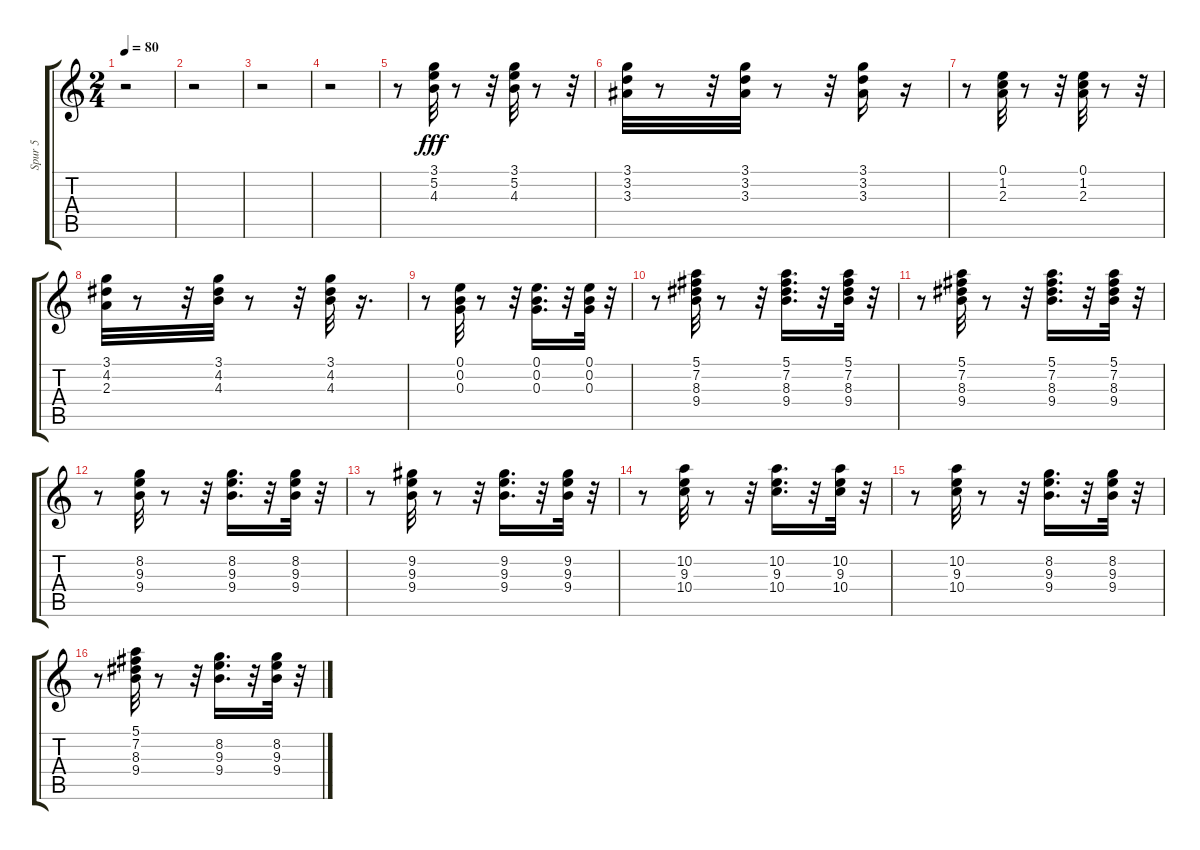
\track ("Spur 5" "Spur 5") {instrument acousticguitarnylon}
\staff {score tabs}
\tuning (E4 B3 G3 D3 A2 E2) {hide}
\ts (2 4)
\tempo 80
\clef g2
\ks c
r.2{dy fff instrument acousticguitarnylon} |
r.2 |
r.2 |
r.2 |
r.8 (3.1 5.2 4.3).32 r.8 r.32 (3.1 5.2 4.3).32 r.8 r.32 |
(3.1 3.2 3.3).32 r.8 r.32 (3.1 3.2 3.3).32 r.8 r.32 (3.1 3.2 3.3).16 r.16 |
r.8 (0.1 1.2 2.3).32 r.8 r.32 (0.1 1.2 2.3).32 r.8 r.32 |
(3.1 4.2 2.3).32 r.8 r.32 (3.1 4.2 4.3).32 r.8 r.32 (3.1 4.2 4.3).32 r.16{d} |
r.8 (0.1 0.2 0.3).32 r.8 r.32 (0.1 0.2 0.3).16{d} r.32 (0.1 0.2 0.3).32 r.32 |
r.8 (5.1 7.2 8.3 9.4).32 r.8 r.32 (5.1 7.2 8.3 9.4).16{d} r.32 (5.1 7.2 8.3 9.4).32 r.32 |
r.8 (5.1 7.2 8.3 9.4).32 r.8 r.32 (5.1 7.2 8.3 9.4).16{d} r.32 (5.1 7.2 8.3 9.4).32 r.32 |
r.8 (8.2 9.3 9.4).32 r.8 r.32 (8.2 9.3 9.4).16{d} r.32 (8.2 9.3 9.4).32 r.32 |
r.8 (9.2 9.3 9.4).32 r.8 r.32 (9.2 9.3 9.4).16{d} r.32 (9.2 9.3 9.4).32 r.32 |
r.8 (10.2 9.3 10.4).32 r.8 r.32 (10.2 9.3 10.4).16{d} r.32 (10.2 9.3 10.4).32 r.32 |
r.8 (10.2 9.3 10.4).32 r.8 r.32 (8.2 9.3 9.4).16{d} r.32 (8.2 9.3 9.4).32 r.32 |
r.8 (5.1 7.2 8.3 9.4).32 r.8 r.32 (8.2 9.3 9.4).16{d} r.32 (8.2 9.3 9.4).32 r.32
